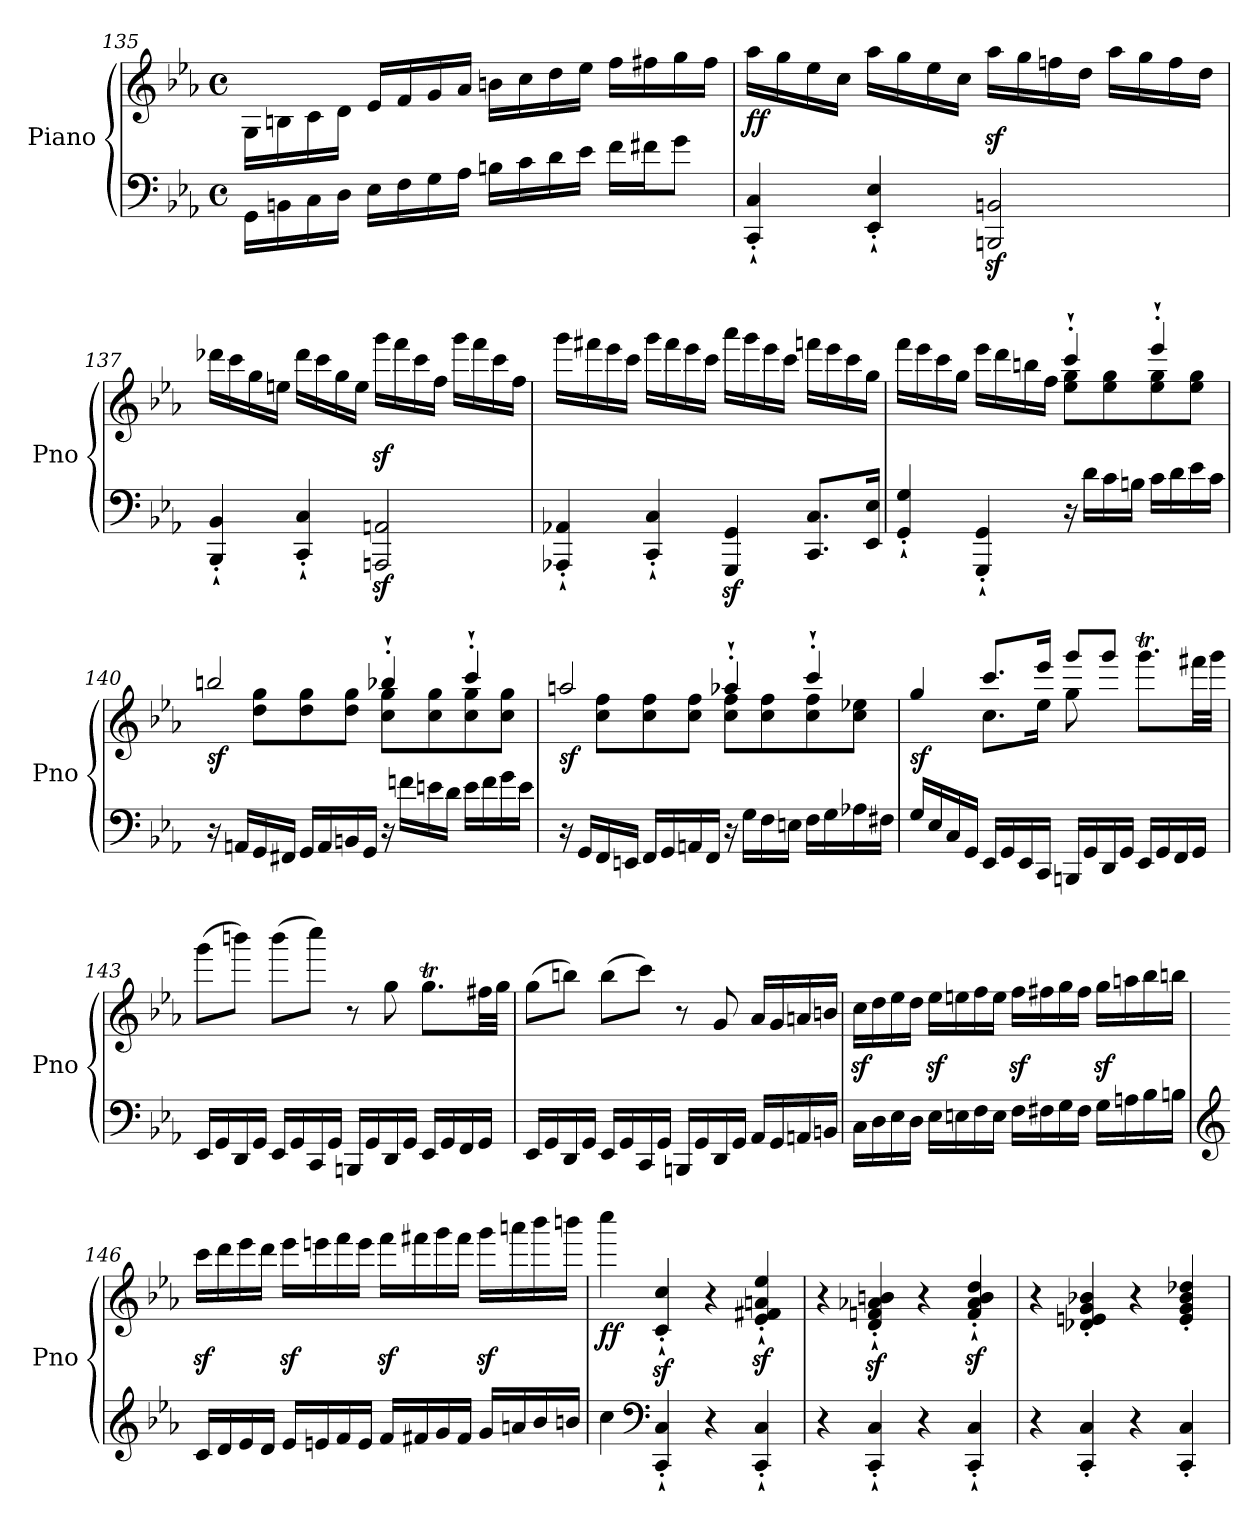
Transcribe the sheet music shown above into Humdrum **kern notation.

**kern	**kern	**dynam
*part1	*part1	*part1
*staff2	*staff1	*staff1/2
*I"Piano	*	*
*I'Pno	*	*
*clefF4	*clefG2	*
*k[b-e-a-]	*k[b-e-a-]	*
*M4/4	*M4/4	*
*met(c)	*met(c)	*
=135	=135	=135
!	!	!LO:DY:b
16GG\LL	16G\LL	other-dynamics
16BBn\	16Bn\	.
16C\	16c\	.
16D\JJ	16d\JJ	.
16E-\LL	16e-/LL	.
16F\	16f/	.
16G\	16g/	.
16A-\JJ	16a-/JJ	.
16Bn\LL	16bn\LL	.
16c\	16cc\	.
16d\	16dd\	.
16e-\JJ	16ee-\JJ	.
16f\LL	16ff\LL	.
16f#X\J	16ff#X\	.
8g\J	16gg\	.
.	16ff#\JJ	.
!!LO:LB:g=z
=136	=136	=136
!	!	!LO:DY:b
4CC/'` 4C/'`	16aa-\LL	ff
.	16gg\	.
.	16ee-\	.
.	16cc\JJ	.
4EE-/'` 4E-/'`	16aa-\LL	.
.	16gg\	.
.	16ee-\	.
.	16cc\JJ	.
2BBBn/z< 2BBn/z<	16aa-z<\LL	.
.	16gg\	.
.	16ffn\	.
.	16dd\JJ	.
.	16aa-\LL	.
.	16gg\	.
.	16ff\	.
.	16dd\JJ	.
=137	=137	=137
4BBB-/'` 4BB-/'`	16ddd-X\LL	.
.	16ccc\	.
.	16gg\	.
.	16een\JJ	.
4CC/'` 4C/'`	16ddd-\LL	.
.	16ccc\	.
.	16gg\	.
.	16ee\JJ	.
2AAAn/z< 2AAn/z<	16gggz<\LL	.
.	16fff\	.
.	16ccc\	.
.	16ff\JJ	.
.	16ggg\LL	.
.	16fff\	.
.	16ccc\	.
.	16ff\JJ	.
!!LO:LB:g=z
=138	=138	=138
4AAA-X/'` 4AA-X/'`	16ggg\LL	.
.	16fff#X\	.
.	16eee-\	.
.	16ccc\JJ	.
4CC/'` 4C/'`	16ggg\LL	.
.	16fff#\	.
.	16eee-\	.
.	16ccc\JJ	.
4GGG/z< 4GG/z<	16aaa-\LL	.
.	16ggg\	.
.	16eee-\	.
.	16ccc\JJ	.
8.CC/ 8.C/L	16fffn\LL	.
.	16eee-\	.
.	16ccc\	.
16EE-/ 16E-/Jk	16gg\JJ	.
=139	=139	=139
*	*^	*
4GG/'` 4G/'`	16fff\LL	2ryy	.
.	16eee-\	.	.
.	16ccc\	.	.
.	16gg\JJ	.	.
4GGG/'` 4GG/'`	16eee-\LL	.	.
.	16ddd\	.	.
.	16bbn\	.	.
.	16ff\JJ	.	.
16r	4ccc'`/	8ee-\ 8gg\L	.
16d\LL	.	.	.
16c\	.	8ee-\ 8gg\	.
16Bn\JJ	.	.	.
16c\LL	4eee-'`/	8ee-\ 8gg\	.
16d\	.	.	.
16e-\	.	8ee-\ 8gg\J	.
16c\JJ	.	.	.
!!LO:LB:g=z	!!
=140	=140	=140	=140
!	!	!	!LO:DY:b
16r	2bbn/	8ryy	sf
16AAn/LL	.	.	.
16GG/	.	8dd\ 8gg\L	.
16FF#X/JJ	.	.	.
16GG/LL	.	8dd\ 8gg\	.
16AA/	.	.	.
16BBn/	.	8dd\ 8gg\J	.
16GG/JJ	.	.	.
16r	4bb-X'`/	8cc\ 8gg\L	.
16fn\LL	.	.	.
16en\	.	8cc\ 8gg\	.
16d\JJ	.	.	.
16e\LL	4ccc'`/	8cc\ 8gg\	.
16f\	.	.	.
16g\	.	8cc\ 8gg\J	.
16e\JJ	.	.	.
=141	=141	=141	=141
!	!	!	!LO:DY:b
16r	2aan/	8ryy	sf
16GG/LL	.	.	.
16FF/	.	8cc\ 8ff\L	.
16EEn/JJ	.	.	.
16FF/LL	.	8cc\ 8ff\	.
16GG/	.	.	.
16AAn/	.	8cc\ 8ff\J	.
16FF/JJ	.	.	.
16r	4aa-X'`/	8cc\ 8ff\L	.
16G\LL	.	.	.
16F\	.	8cc\ 8ff\	.
16En\JJ	.	.	.
16F\LL	4ccc'`/	8cc\ 8ff\	.
16G\	.	.	.
16A-X\	.	8cc\ 8ee-X\J	.
16F#X\JJ	.	.	.
!!LO:PB:g=z	!!
=142	=142	=142	=142
!	!	!	!LO:DY:b
16G/LL	4gg/	4ryy	sf
16E-/	.	.	.
16C/	.	.	.
16GG/JJ	.	.	.
16EE-/LL	8.ccc/L	8.cc\L	.
16GG/	.	.	.
16EE-/	.	.	.
16CC/JJ	16eee-/Jk	16ee-\Jk	.
16BBBn/LL	8ggg/L	8gg\	.
16GG/	.	.	.
16DD/	8ggg/J	4.ryy	.
16GG/JJ	.	.	.
16EE-/LL	8.gggt\L	.	.
16GG/	.	.	.
16FF/	.	.	.
16GG/JJ	32fff#X\LL	.	.
.	32ggg\JJJ	.	.
*	*v	*v	*
=143	=143	=143
16EE-/LL	(>8ggg\L	.
16GG/	.	.
16DD/	8bbbn\J)	.
16GG/JJ	.	.
16EE-/LL	(>8bbb\L	.
16GG/	.	.
16CC/	8cccc\J)	.
16GG/JJ	.	.
16BBBn/LL	8r	.
16GG/	.	.
16DD/	8gg\	.
16GG/JJ	.	.
16EE-/LL	8.ggt\L	.
16GG/	.	.
16FF/	.	.
16GG/JJ	32ff#X\LL	.
.	32gg\JJJ	.
!!LO:LB:g=z
=144	=144	=144
16EE-/LL	(>8gg\L	.
16GG/	.	.
16DD/	8bbn\J)	.
16GG/JJ	.	.
16EE-/LL	(>8bb\L	.
16GG/	.	.
16CC/	8ccc\J)	.
16GG/JJ	.	.
16BBBn/LL	8r	.
16GG/	.	.
16DD/	8g/	.
16GG/JJ	.	.
16AA-/LL	16a-/LL	.
16GG/	16g/	.
16AAn/	16an/	.
16BBn/JJ	16bn/JJ	.
=145	=145	=145
16C\LL	16ccz<\LL	.
16D\	16dd\	.
16E-\	16ee-\	.
16D\JJ	16dd\JJ	.
16E-\LL	16ee-z<\LL	.
16En\	16een\	.
16F\	16ff\	.
16E\JJ	16ee\JJ	.
16F\LL	16ffz<\LL	.
16F#X\	16ff#X\	.
16G\	16gg\	.
16F#\JJ	16ff#\JJ	.
16G\LL	16ggz<\LL	.
16An\	16aan\	.
16B-\	16bb-\	.
16Bn\JJ	16bbn\JJ	.
!!LO:LB:g=z
=146	=146	=146
*clefG2	*	*
16c/LL	16cccz<\LL	.
16d/	16ddd\	.
16e-/	16eee-\	.
16d/JJ	16ddd\JJ	.
16e-/LL	16eee-z<\LL	.
16en/	16eeen\	.
16f/	16fff\	.
16e/JJ	16eee\JJ	.
16f/LL	16fffz<\LL	.
16f#X/	16fff#X\	.
16g/	16ggg\	.
16f#/JJ	16fff#\JJ	.
16g/LL	16gggz<\LL	.
16an/	16aaan\	.
16b-/	16bbb-\	.
16bn/JJ	16bbbn\JJ	.
=147	=147	=147
!	!	!LO:DY:b
4cc\	4cccc\	ff
*clefF4	*	*
4CC/'` 4C/'`	4c/z<'` 4cc/z<'`	.
4r	4r	.
4CC/'` 4C/'`	4e-/z<'` 4f#X/z<'` 4an/z<'` 4ee-/z<'`	.
=148	=148	=148
4r	4r	.
4CC/'` 4C/'`	4d/z<'` 4fn/z<'` 4a-X/z<'` 4bn/z<'`	.
4r	4r	.
4CC/'` 4C/'`	4f/z<'` 4a-/z<'` 4b/z<'` 4dd/z<'`	.
!!LO:LB:g=z
=149	=149	=149
4r	4r	.
!	!	!LO:DY:b
4CC/' 4C/'	4d-X/' 4en/' 4g/' 4b-X/'	other-dynamics
4r	4r	.
4CC/' 4C/'	4e/' 4g/' 4b-/' 4dd-X/'	.
=	=	=
*-	*-	*-
